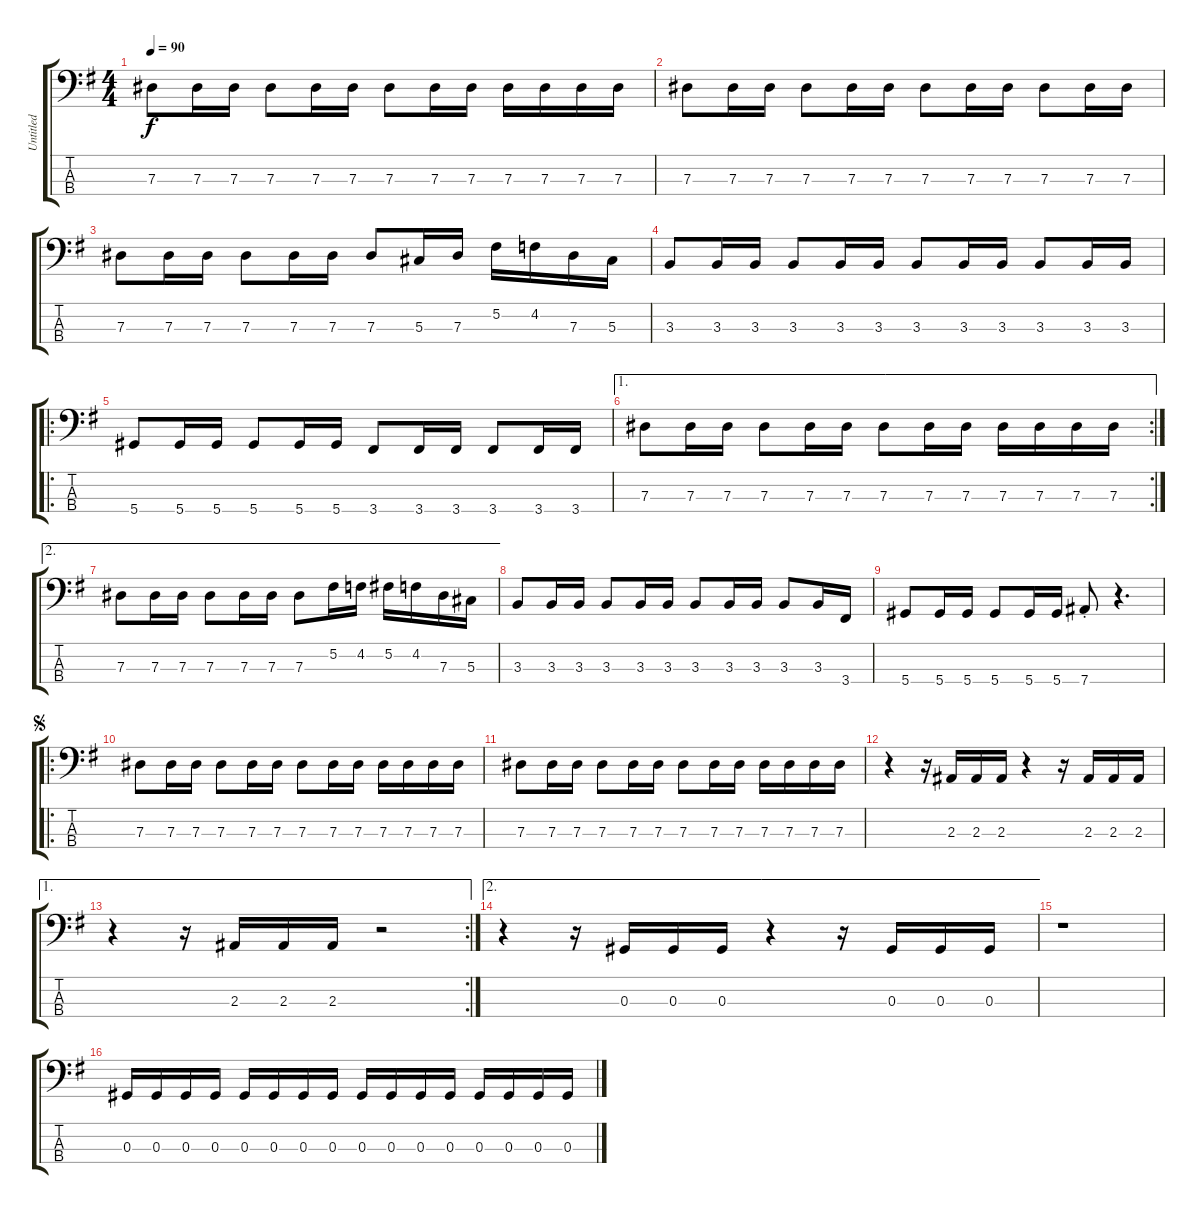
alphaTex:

\track ("Untitled" "Untitled") {instrument electricbassfinger}
\staff {score tabs}
\tuning (Gb2 Db2 Ab1 Eb1) {hide}
\ts (4 4)
\tempo 90
\clef f4
\ks g
7.3.8{dy f} 7.3.16 7.3.16 7.3.8 7.3.16 7.3.16 7.3.8 7.3.16 7.3.16 7.3.16 7.3.16 7.3.16 7.3.16 |
7.3.8 7.3.16 7.3.16 7.3.8 7.3.16 7.3.16 7.3.8 7.3.16 7.3.16 7.3.8 7.3.16 7.3.16 |
7.3.8 7.3.16 7.3.16 7.3.8 7.3.16 7.3.16 7.3.8 5.3.16 7.3.16 5.2.16 4.2.16 7.3.16 5.3.16 |
3.3.8 3.3.16 3.3.16 3.3.8 3.3.16 3.3.16 3.3.8 3.3.16 3.3.16 3.3.8 3.3.16 3.3.16 |
\ro
5.4.8 5.4.16 5.4.16 5.4.8 5.4.16 5.4.16 3.4.8 3.4.16 3.4.16 3.4.8 3.4.16 3.4.16 |
\ae 1
\rc 2
7.3.8 7.3.16 7.3.16 7.3.8 7.3.16 7.3.16 7.3.8 7.3.16 7.3.16 7.3.16 7.3.16 7.3.16 7.3.16 |
\ae 2
7.3.8 7.3.16 7.3.16 7.3.8 7.3.16 7.3.16 7.3.8 5.2.16 4.2.16 5.2.16 4.2.16 7.3.16 5.3.16 |
3.3.8 3.3.16 3.3.16 3.3.8 3.3.16 3.3.16 3.3.8 3.3.16 3.3.16 3.3.8 3.3.16 3.4.16 |
5.4.8 5.4.16 5.4.16 5.4.8 5.4.16 5.4.16 7.4{st}.8 r.4{d} |
\ro
\jump segno
7.3.8 7.3.16 7.3.16 7.3.8 7.3.16 7.3.16 7.3.8 7.3.16 7.3.16 7.3.16 7.3.16 7.3.16 7.3.16 |
7.3.8 7.3.16 7.3.16 7.3.8 7.3.16 7.3.16 7.3.8 7.3.16 7.3.16 7.3.16 7.3.16 7.3.16 7.3.16 |
r.4 r.16 2.3.16 2.3.16 2.3.16 r.4 r.16 2.3.16 2.3.16 2.3.16 |
\ae 1
\rc 2
r.4 r.16 2.3.16 2.3.16 2.3.16 r.2 |
\ae 2
r.4 r.16 0.3.16 0.3.16 0.3.16 r.4 r.16 0.3.16 0.3.16 0.3.16 |
r.1 |
0.3.16 0.3.16 0.3.16 0.3.16 0.3.16 0.3.16 0.3.16 0.3.16 0.3.16 0.3.16 0.3.16 0.3.16 0.3.16 0.3.16 0.3.16 0.3.16
